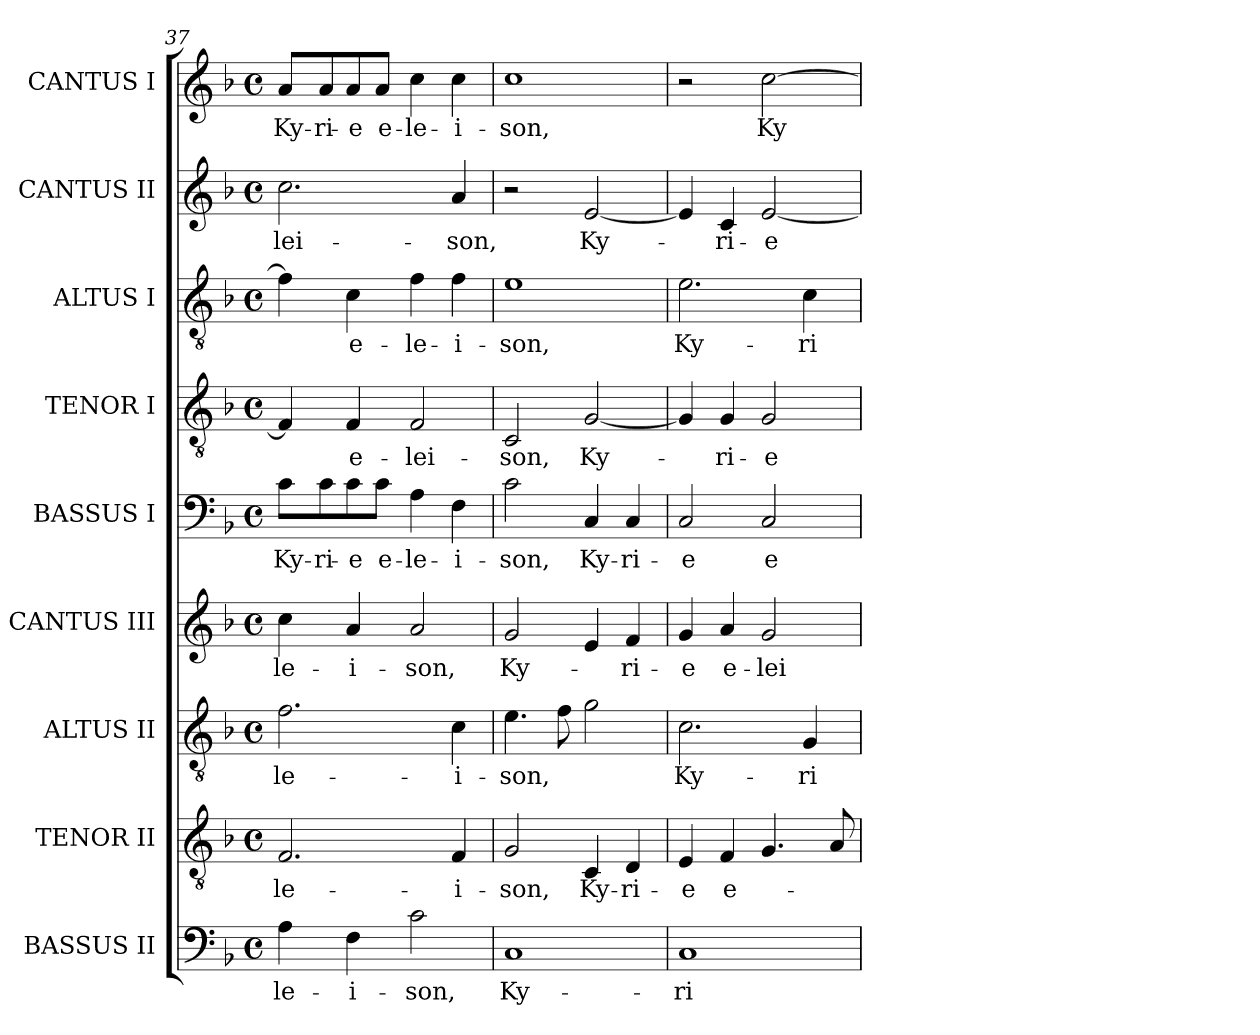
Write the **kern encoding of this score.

**kern	**text	**kern	**text	**kern	**text	**kern	**text	**kern	**text	**kern	**text	**kern	**text	**kern	**text	**kern	**text
*part9	*part9	*part8	*part8	*part7	*part7	*part6	*part6	*part5	*part5	*part4	*part4	*part3	*part3	*part2	*part2	*part1	*part1
*staff9	*staff9	*staff8	*staff8	*staff7	*staff7	*staff6	*staff6	*staff5	*staff5	*staff4	*staff4	*staff3	*staff3	*staff2	*staff2	*staff1	*staff1
*I"BASSUS II	*	*I"TENOR II	*	*I"ALTUS II	*	*I"CANTUS III	*	*I"BASSUS I	*	*I"TENOR I	*	*I"ALTUS I	*	*I"CANTUS II	*	*I"CANTUS I	*
*I'B. II	*	*I'T. II	*	*I'A. II	*	*I'C. III	*	*I'B. I	*	*I'T. I	*	*I'A. I	*	*I'C. II	*	*I'C. I	*
*clefF4	*	*clefGv2	*	*clefGv2	*	*clefG2	*	*clefF4	*	*clefGv2	*	*clefGv2	*	*clefG2	*	*clefG2	*
*	*	*ITrd7c12	*	*ITrd7c12	*	*	*	*	*	*ITrd7c12	*	*ITrd7c12	*	*	*	*	*
*k[b-]	*	*k[b-]	*	*k[b-]	*	*k[b-]	*	*k[b-]	*	*k[b-]	*	*k[b-]	*	*k[b-]	*	*k[b-]	*
*F:	*	*F:	*	*F:	*	*F:	*	*F:	*	*F:	*	*F:	*	*F:	*	*F:	*
*M4/4	*	*M4/4	*	*M4/4	*	*M4/4	*	*M4/4	*	*M4/4	*	*M4/4	*	*M4/4	*	*M4/4	*
*met(c)	*	*met(c)	*	*met(c)	*	*met(c)	*	*met(c)	*	*met(c)	*	*met(c)	*	*met(c)	*	*met(c)	*
=37	=37	=37	=37	=37	=37	=37	=37	=37	=37	=37	=37	=37	=37	=37	=37	=37	=37
!	!LO:LY:b:color=#000000	!	!	!	!	!	!	!	!	!	!	!	!	!	!	!	!
!	!	!	!LO:LY:b:color=#000000	!	!	!	!	!	!	!	!	!	!	!	!	!	!
!	!	!	!	!	!LO:LY:b:color=#000000	!	!	!	!	!	!	!	!	!	!	!	!
!	!	!	!	!	!	!	!LO:LY:b:color=#000000	!	!	!	!	!	!	!	!	!	!
!	!	!	!	!	!	!	!	!	!LO:LY:b:color=#000000	!	!	!	!	!	!	!	!
!	!	!	!	!	!	!	!	!	!	!	!	!	!	!	!LO:LY:b:color=#000000	!	!
!	!	!	!	!	!	!	!	!	!	!	!	!	!	!	!	!	!LO:LY:b:color=#000000
4Ai\	-le-	2.FFi/	-le-	2.Fi\	-le-	4cci\	-le-	8ci\L	Ky-	4FFi/]	.	4Fi\]	.	2.cci\	-lei-	8ai/L	Ky-
!	!	!	!	!	!	!	!	!	!LO:LY:b:color=#000000	!	!	!	!	!	!	!	!
!	!	!	!	!	!	!	!	!	!	!	!	!	!	!	!	!	!LO:LY:b:color=#000000
.	.	.	.	.	.	.	.	8ci\	-ri-	.	.	.	.	.	.	8ai/	-ri-
!	!LO:LY:b:color=#000000	!	!	!	!	!	!	!	!	!	!	!	!	!	!	!	!
!	!	!	!	!	!	!	!LO:LY:b:color=#000000	!	!	!	!	!	!	!	!	!	!
!	!	!	!	!	!	!	!	!	!LO:LY:b:color=#000000	!	!	!	!	!	!	!	!
!	!	!	!	!	!	!	!	!	!	!	!LO:LY:b:color=#000000	!	!	!	!	!	!
!	!	!	!	!	!	!	!	!	!	!	!	!	!LO:LY:b:color=#000000	!	!	!	!
!	!	!	!	!	!	!	!	!	!	!	!	!	!	!	!	!	!LO:LY:b:color=#000000
4Fi\	-i-	.	.	.	.	4ai/	-i-	8ci\	-e	4FFi/	e-	4Ci\	e-	.	.	8ai/	-e
!	!	!	!	!	!	!	!	!	!LO:LY:b:color=#000000	!	!	!	!	!	!	!	!
!	!	!	!	!	!	!	!	!	!	!	!	!	!	!	!	!	!LO:LY:b:color=#000000
.	.	.	.	.	.	.	.	8ci\J	e-	.	.	.	.	.	.	8ai/J	e-
!	!LO:LY:b:color=#000000	!	!	!	!	!	!	!	!	!	!	!	!	!	!	!	!
!	!	!	!	!	!	!	!LO:LY:b:color=#000000	!	!	!	!	!	!	!	!	!	!
!	!	!	!	!	!	!	!	!	!LO:LY:b:color=#000000	!	!	!	!	!	!	!	!
!	!	!	!	!	!	!	!	!	!	!	!LO:LY:b:color=#000000	!	!	!	!	!	!
!	!	!	!	!	!	!	!	!	!	!	!	!	!LO:LY:b:color=#000000	!	!	!	!
!	!	!	!	!	!	!	!	!	!	!	!	!	!	!	!	!	!LO:LY:b:color=#000000
2ci\	-son,	.	.	.	.	2ai/	-son,	4Ai\	-le-	2FFi/	-lei-	4Fi\	-le-	.	.	4cci\	-le-
!	!	!	!LO:LY:b:color=#000000	!	!	!	!	!	!	!	!	!	!	!	!	!	!
!	!	!	!	!	!LO:LY:b:color=#000000	!	!	!	!	!	!	!	!	!	!	!	!
!	!	!	!	!	!	!	!	!	!LO:LY:b:color=#000000	!	!	!	!	!	!	!	!
!	!	!	!	!	!	!	!	!	!	!	!	!	!LO:LY:b:color=#000000	!	!	!	!
!	!	!	!	!	!	!	!	!	!	!	!	!	!	!	!LO:LY:b:color=#000000	!	!
!	!	!	!	!	!	!	!	!	!	!	!	!	!	!	!	!	!LO:LY:b:color=#000000
.	.	4FFi/	-i-	4Ci\	-i-	.	.	4Fi\	-i-	.	.	4Fi\	-i-	4ai/	-son,	4cci\	-i-
=38	=38	=38	=38	=38	=38	=38	=38	=38	=38	=38	=38	=38	=38	=38	=38	=38	=38
!	!LO:LY:b:color=#000000	!	!	!	!	!	!	!	!	!	!	!	!	!	!	!	!
!	!	!	!LO:LY:b:color=#000000	!	!	!	!	!	!	!	!	!	!	!	!	!	!
!	!	!	!	!	!LO:LY:b:color=#000000	!	!	!	!	!	!	!	!	!	!	!	!
!	!	!	!	!	!	!	!LO:LY:b:color=#000000	!	!	!	!	!	!	!	!	!	!
!	!	!	!	!	!	!	!	!	!LO:LY:b:color=#000000	!	!	!	!	!	!	!	!
!	!	!	!	!	!	!	!	!	!	!	!LO:LY:b:color=#000000	!	!	!	!	!	!
!	!	!	!	!	!	!	!	!	!	!	!	!	!LO:LY:b:color=#000000	!	!	!	!
!	!	!	!	!	!	!	!	!	!	!	!	!	!	!	!	!	!LO:LY:b:color=#000000
1Ci	Ky-	2GGi/	-son,	4.Ei\	-son,	2gi/	Ky-	2ci\	-son,	2CCi/	-son,	1Ei	-son,	2r	.	1cci	-son,
.	.	.	.	8Fi\	.	.	.	.	.	.	.	.	.	.	.	.	.
!	!	!	!LO:LY:b:color=#000000	!	!	!	!	!	!	!	!	!	!	!	!	!	!
!	!	!	!	!	!	!	!	!	!LO:LY:b:color=#000000	!	!	!	!	!	!	!	!
!	!	!	!	!	!	!	!	!	!	!	!LO:LY:b:color=#000000	!	!	!	!	!	!
!	!	!	!	!	!	!	!	!	!	!	!	!	!	!	!LO:LY:b:color=#000000	!	!
.	.	4CCi/	Ky-	2Gi\	.	4ei/	.	4Ci/	Ky-	[<2GGi/	Ky-	.	.	[<2ei/	Ky-	.	.
!	!	!	!LO:LY:b:color=#000000	!	!	!	!	!	!	!	!	!	!	!	!	!	!
!	!	!	!	!	!	!	!LO:LY:b:color=#000000	!	!	!	!	!	!	!	!	!	!
!	!	!	!	!	!	!	!	!	!LO:LY:b:color=#000000	!	!	!	!	!	!	!	!
.	.	4DDi/	-ri-	.	.	4fi/	-ri-	4Ci/	-ri-	.	.	.	.	.	.	.	.
=39	=39	=39	=39	=39	=39	=39	=39	=39	=39	=39	=39	=39	=39	=39	=39	=39	=39
!	!LO:LY:b:color=#000000	!	!	!	!	!	!	!	!	!	!	!	!	!	!	!	!
!	!	!	!LO:LY:b:color=#000000	!	!	!	!	!	!	!	!	!	!	!	!	!	!
!	!	!	!	!	!LO:LY:b:color=#000000	!	!	!	!	!	!	!	!	!	!	!	!
!	!	!	!	!	!	!	!LO:LY:b:color=#000000	!	!	!	!	!	!	!	!	!	!
!	!	!	!	!	!	!	!	!	!LO:LY:b:color=#000000	!	!	!	!	!	!	!	!
!	!	!	!	!	!	!	!	!	!	!	!	!	!LO:LY:b:color=#000000	!	!	!	!
1Ci	-ri-	4EEi/	-e	2.Ci\	Ky-	4gi/	-e	2Ci/	-e	4GGi/]	.	2.Ei\	Ky-	4ei/]	.	2r	.
!	!	!	!LO:LY:b:color=#000000	!	!	!	!	!	!	!	!	!	!	!	!	!	!
!	!	!	!	!	!	!	!LO:LY:b:color=#000000	!	!	!	!	!	!	!	!	!	!
!	!	!	!	!	!	!	!	!	!	!	!LO:LY:b:color=#000000	!	!	!	!	!	!
!	!	!	!	!	!	!	!	!	!	!	!	!	!	!	!LO:LY:b:color=#000000	!	!
.	.	4FFi/	e-	.	.	4ai/	e-	.	.	4GGi/	-ri-	.	.	4ci/	-ri-	.	.
!	!	!	!	!	!	!	!LO:LY:b:color=#000000	!	!	!	!	!	!	!	!	!	!
!	!	!	!	!	!	!	!	!	!LO:LY:b:color=#000000	!	!	!	!	!	!	!	!
!	!	!	!	!	!	!	!	!	!	!	!LO:LY:b:color=#000000	!	!	!	!	!	!
!	!	!	!	!	!	!	!	!	!	!	!	!	!	!	!LO:LY:b:color=#000000	!	!
!	!	!	!	!	!	!	!	!	!	!	!	!	!	!	!	!	!LO:LY:b:color=#000000
.	.	4.GGi/	.	.	.	2gi/	-lei-	2Ci/	e-	2GGi/	-e	.	.	[<2ei/	-e	[>2cci\	Ky-
!	!	!	!	!	!LO:LY:b:color=#000000	!	!	!	!	!	!	!	!	!	!	!	!
!	!	!	!	!	!	!	!	!	!	!	!	!	!LO:LY:b:color=#000000	!	!	!	!
.	.	.	.	4GGi/	-ri-	.	.	.	.	.	.	4Ci\	-ri-	.	.	.	.
.	.	8AAi/	.	.	.	.	.	.	.	.	.	.	.	.	.	.	.
=	=	=	=	=	=	=	=	=	=	=	=	=	=	=	=	=	=
*-	*-	*-	*-	*-	*-	*-	*-	*-	*-	*-	*-	*-	*-	*-	*-	*-	*-
